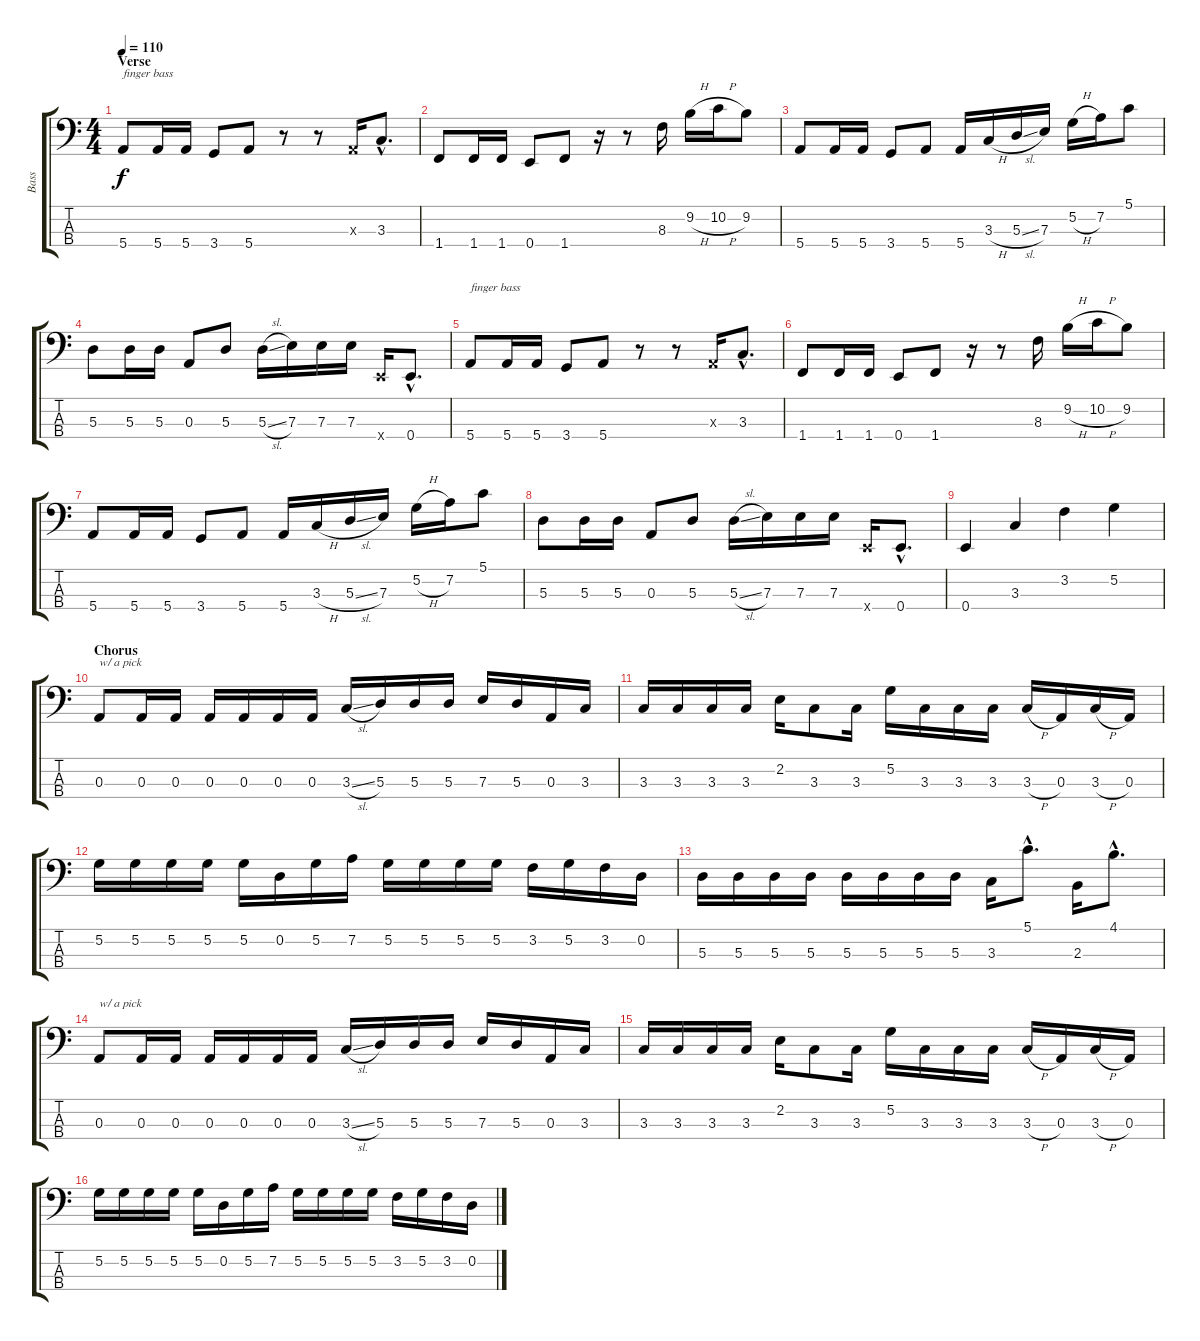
\track ("Bass" "Bass") {instrument electricbasspick}
\staff {score tabs}
\tuning (G2 D2 A1 E1) {hide}
\ts (4 4)
\section ("" "Verse")
\tempo 110
\clef f4
\ks c
5.4.8{txt "finger bass" dy f instrument electricbassfinger} 5.4.16 5.4.16 3.4.8 5.4.8 r.8 r.8 0.3{x}.16 3.3{hac}.8{d} |
1.4.8 1.4.16 1.4.16 0.4.8 1.4.8 r.16 r.8 8.3.16 9.2{h}.16 10.2{h}.16 9.2.8 |
5.4.8 5.4.16 5.4.16 3.4.8 5.4.8 5.4.16 3.3{h}.16 5.3{sl}.16 7.3.16 5.2{h}.16 7.2.16 5.1.8 |
5.3.8 5.3.16 5.3.16 0.3.8 5.3.8 5.3{sl}.16 7.3.16 7.3.16 7.3.16 0.4{x}.16 0.4{hac}.8{d} |
5.4.8{txt "finger bass" instrument electricbassfinger} 5.4.16 5.4.16 3.4.8 5.4.8 r.8 r.8 0.3{x}.16 3.3{hac}.8{d} |
1.4.8 1.4.16 1.4.16 0.4.8 1.4.8 r.16 r.8 8.3.16 9.2{h}.16 10.2{h}.16 9.2.8 |
5.4.8 5.4.16 5.4.16 3.4.8 5.4.8 5.4.16 3.3{h}.16 5.3{sl}.16 7.3.16 5.2{h}.16 7.2.16 5.1.8 |
5.3.8 5.3.16 5.3.16 0.3.8 5.3.8 5.3{sl}.16 7.3.16 7.3.16 7.3.16 0.4{x}.16 0.4{hac}.8{d} |
0.4.4 3.3.4 3.2.4 5.2.4 |
\section ("" "Chorus")
0.3.8{txt "w/ a pick" instrument electricbasspick} 0.3.16 0.3.16 0.3.16 0.3.16 0.3.16 0.3.16 3.3{sl}.16 5.3.16 5.3.16 5.3.16 7.3.16 5.3.16 0.3.16 3.3.16 |
3.3.16 3.3.16 3.3.16 3.3.16 2.2.16 3.3.8 3.3.16 5.2.16 3.3.16 3.3.16 3.3.16 3.3{h}.16 0.3.16 3.3{h}.16 0.3.16 |
5.2.16 5.2.16 5.2.16 5.2.16 5.2.16 0.2.16 5.2.16 7.2.16 5.2.16 5.2.16 5.2.16 5.2.16 3.2.16 5.2.16 3.2.16 0.2.16 |
5.3.16 5.3.16 5.3.16 5.3.16 5.3.16 5.3.16 5.3.16 5.3.16 3.3.16 5.1{hac}.8{d} 2.3.16 4.1{hac}.8{d} |
0.3.8{txt "w/ a pick" instrument electricbasspick} 0.3.16 0.3.16 0.3.16 0.3.16 0.3.16 0.3.16 3.3{sl}.16 5.3.16 5.3.16 5.3.16 7.3.16 5.3.16 0.3.16 3.3.16 |
3.3.16 3.3.16 3.3.16 3.3.16 2.2.16 3.3.8 3.3.16 5.2.16 3.3.16 3.3.16 3.3.16 3.3{h}.16 0.3.16 3.3{h}.16 0.3.16 |
5.2.16 5.2.16 5.2.16 5.2.16 5.2.16 0.2.16 5.2.16 7.2.16 5.2.16 5.2.16 5.2.16 5.2.16 3.2.16 5.2.16 3.2.16 0.2.16
